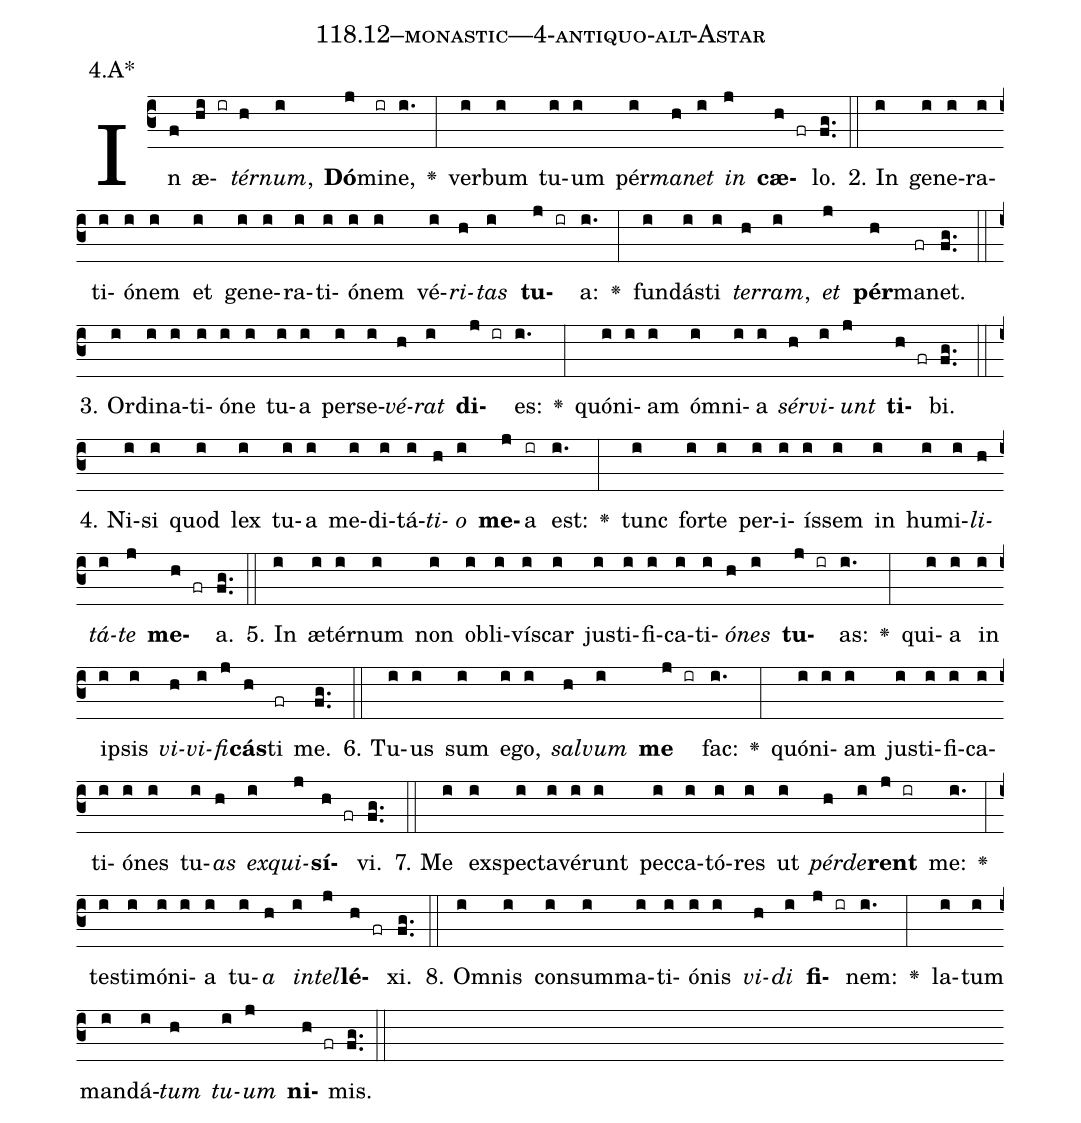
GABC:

name: 118.12--monastic---4-antiquo-alt-Astar;
annotation: 4.A*;
%%
(c3)In(f) æ(hi ir)<i>tér</i>(h)<i>num</i>,(i) <b>Dó</b>(j)mi(ir)ne,(i.) <v>\greheightstar</v>(:) ver(i)bum(i) tu(i)um(i) pér(i)<i>ma</i>(h)<i>net</i>(i) <i>in</i>(j) <b>cæ</b>(h fr)lo.(fg..) (::)
2. In(i) ge(i)ne(i)ra(i)ti(i)ó(i)nem(i) et(i) ge(i)ne(i)ra(i)ti(i)ó(i)nem(i) vé(i)<i>ri</i>(h)<i>tas</i>(i) <b>tu</b>(j ir)a:(i.) <v>\greheightstar</v>(:) fun(i)dás(i)ti(i) <i>ter</i>(h)<i>ram</i>,(i) <i>et</i>(j) <b>pér</b>(h)ma(fr)net.(fg..) (::)
3. Or(i)di(i)na(i)ti(i)ó(i)ne(i) tu(i)a(i) per(i)se(i)<i>vé</i>(h)<i>rat</i>(i) <b>di</b>(j ir)es:(i.) <v>\greheightstar</v>(:) quón(i)i(i)am(i) óm(i)ni(i)a(i) <i>sér</i>(h)<i>vi</i>(i)<i>unt</i>(j) <b>ti</b>(h fr)bi.(fg..) (::)
4. Ni(i)si(i) quod(i) lex(i) tu(i)a(i) me(i)di(i)tá(i)<i>ti</i>(h)<i>o</i>(i) <b>me</b>(j)a(ir) est:(i.) <v>\greheightstar</v>(:) tunc(i) for(i)te(i) per(i)i(i)ís(i)sem(i) in(i) hu(i)mi(i)<i>li</i>(h)<i>tá</i>(i)<i>te</i>(j) <b>me</b>(h fr)a.(fg..) (::)
5. In(i) æ(i)tér(i)num(i) non(i) ob(i)li(i)vís(i)car(i) jus(i)ti(i)fi(i)ca(i)ti(i)<i>ó</i>(h)<i>nes</i>(i) <b>tu</b>(j ir)as:(i.) <v>\greheightstar</v>(:) qui(i)a(i) in(i) ip(i)sis(i) <i>vi</i>(h)<i>vi</i>(i)<i>fi</i>(j)<b>cás</b>(h)ti(fr) me.(fg..) (::)
6. Tu(i)us(i) sum(i) e(i)go,(i) <i>sal</i>(h)<i>vum</i>(i) <b>me</b>(j ir) fac:(i.) <v>\greheightstar</v>(:) quón(i)i(i)am(i) jus(i)ti(i)fi(i)ca(i)ti(i)ó(i)nes(i) tu(i)<i>as</i>(h) <i>ex</i>(i)<i>qui</i>(j)<b>sí</b>(h fr)vi.(fg..) (::)
7. Me(i) ex(i)spec(i)ta(i)vé(i)runt(i) pec(i)ca(i)tó(i)res(i) ut(i) <i>pér</i>(h)<i>de</i>(i)<b>rent</b>(j ir) me:(i.) <v>\greheightstar</v>(:) tes(i)ti(i)mó(i)ni(i)a(i) tu(i)<i>a</i>(h) <i>in</i>(i)<i>tel</i>(j)<b>lé</b>(h fr)xi.(fg..) (::)
8. Om(i)nis(i) con(i)sum(i)ma(i)ti(i)ó(i)nis(i) <i>vi</i>(h)<i>di</i>(i) <b>fi</b>(j ir)nem:(i.) <v>\greheightstar</v>(:) la(i)tum(i) man(i)dá(i)<i>tum</i>(h) <i>tu</i>(i)<i>um</i>(j) <b>ni</b>(h fr)mis.(fg..) (::)
